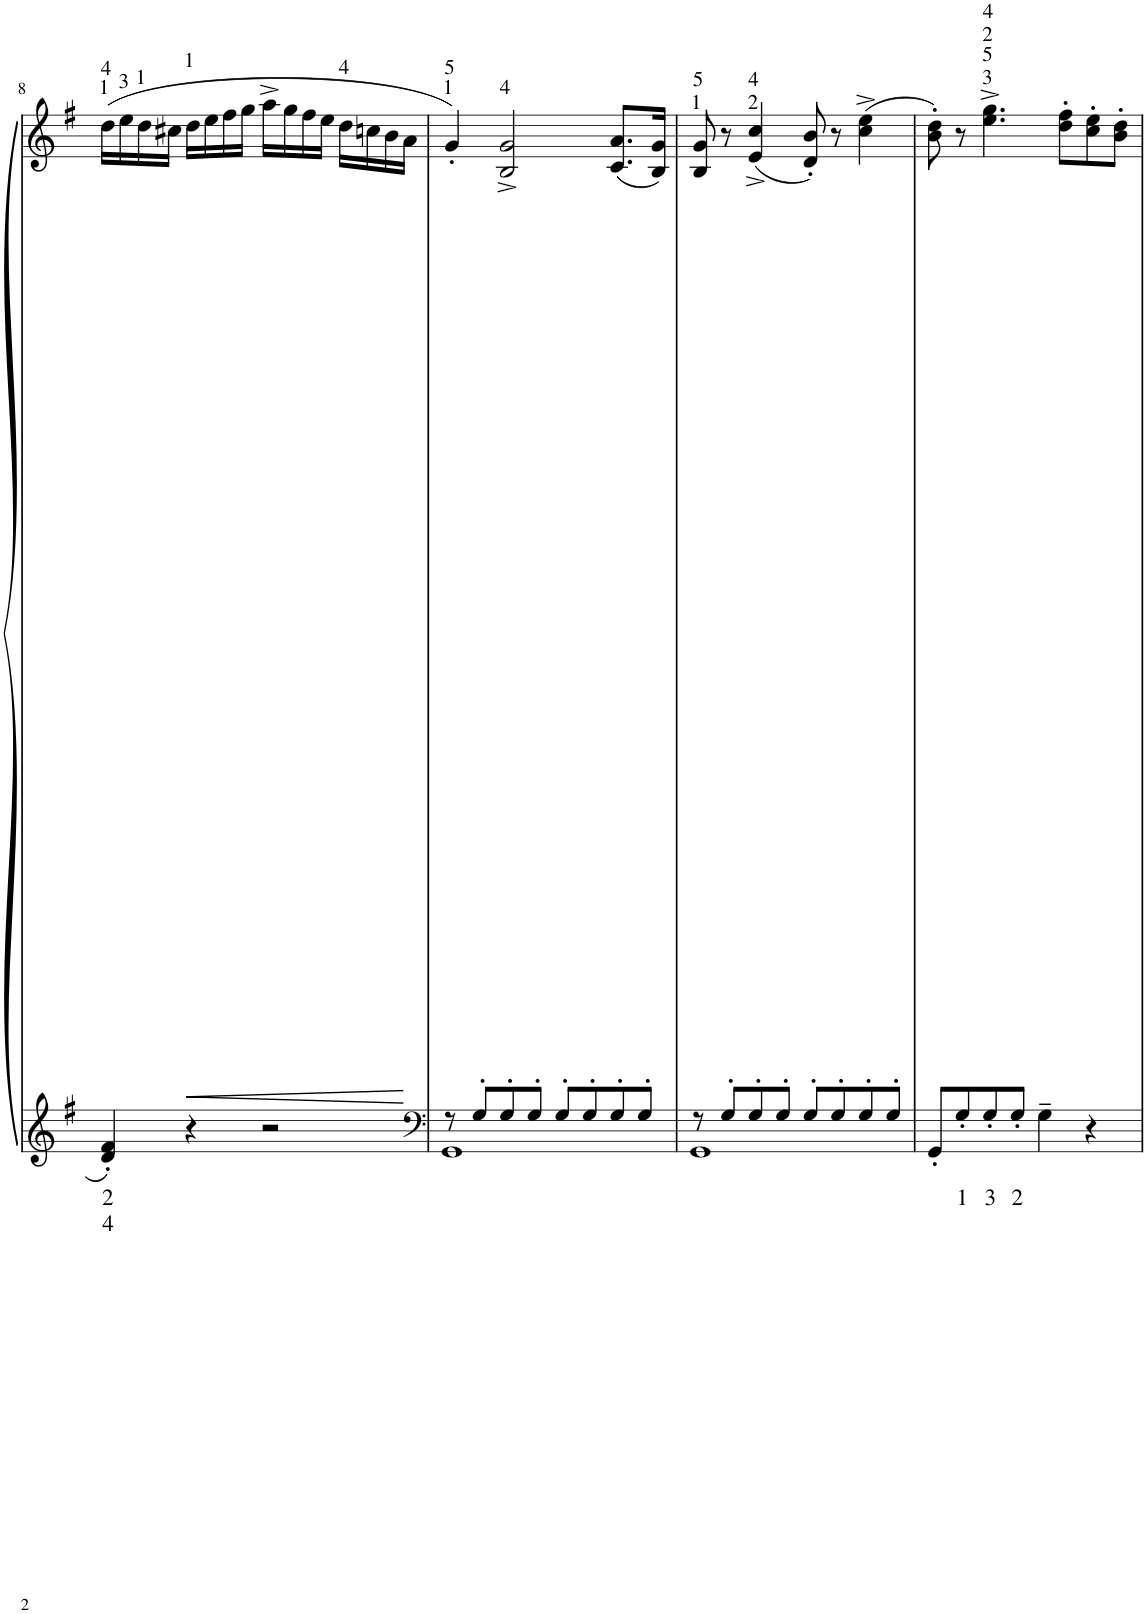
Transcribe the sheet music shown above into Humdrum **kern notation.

**kern	**text	**text	**kern	**dynam
*part1	*part1	*part1	*part1	*part1
*staff2	*staff2	*staff2	*staff1	*staff1/2
*I"Piano	*	*	*	*
*I'Pno	*	*	*	*
!!LO:PB:g=z
*clefG2	*	*	*clefG2	*
*k[f#]	*	*	*k[f#]	*
*M4/4	*	*	*M4/4	*
*met(c)	*	*	*met(c)	*
=8	=8	=8	=8	=8
!	!	!	!LO:TX:a:t=1	!
!	!	!	!LO:TX:a:t=4	!
!	!LO:LY:b	!LO:LY:b	!	!
4d/' 4f#/'	2	4	(16dd\LL	.
!	!	!	!LO:TX:a:t=3	!
.	.	.	16ee\	.
!	!	!	!LO:TX:a:t=1	!
.	.	.	16dd\	.
.	.	.	16cc#X\JJ	.
!	!	!	!LO:TX:a:t=1	!
!	!	!	!	!LO:HP:b
4r	.	.	16dd\LL	<
.	.	.	16ee\	.
.	.	.	16ff#\	.
.	.	.	16gg\JJ	.
2r	.	.	16aa^\LL	.
.	.	.	16gg\	.
.	.	.	16ff#\	.
.	.	.	16ee\JJ	.
!	!	!	!LO:TX:a:t=4	!
.	.	.	16dd\LL	.
.	.	.	16ccn\	.
.	.	.	16b\	.
.	.	.	16a\JJ	[
=9	=9	=9	=9	=9
*clefF4	*	*	*	*
*^	*	*	*	*
!	!	!	!	!LO:TX:a:t=1	!
!	!	!	!	!LO:TX:a:t=5	!
8r	1GG	.	.	4g'/)	.
8G'/L	.	.	.	.	.
!	!	!	!	!LO:TX:a:t=4	!
8G'/	.	.	.	2B/^ 2g/^	.
8G'/J	.	.	.	.	.
8G'/L	.	.	.	.	.
8G'/	.	.	.	.	.
8G'/	.	.	.	(8.c/ 8.a/L	.
8G'/J	.	.	.	.	.
.	.	.	.	16B/ 16g/Jk)	.
=10	=10	=10	=10	=10	=10
!	!	!	!	!LO:TX:a:t=5	!
!	!	!	!	!LO:TX:a:t=1	!
8r	1GG	.	.	8B/ 8g/	.
8G'/L	.	.	.	8r	.
!	!	!	!	!LO:TX:a:t=4	!
!	!	!	!	!LO:TX:a:t=2	!
8G'/	.	.	.	(4e/^ 4cc/^	.
8G'/J	.	.	.	.	.
8G'/L	.	.	.	8d/' 8b/')	.
8G'/	.	.	.	8r	.
8G'/	.	.	.	(4cc\^ 4ee\^	.
8G'/J	.	.	.	.	.
*v	*v	*	*	*	*
=11	=11	=11	=11	=11
8GG'/L	.	.	8b\' 8dd\')	.
!	!LO:LY:b	!	!	!
8G'/	1	.	8r	.
!	!	!	!LO:TX:a:t=5	!
!	!	!	!LO:TX:a:t=3	!
!	!	!	!LO:TX:a:t=4	!
!	!	!	!LO:TX:a:t=2	!
!	!LO:LY:b	!	!	!
8G'/	3	.	4.ee\^ 4.gg\^	.
!	!LO:LY:b	!	!	!
8G'/J	2	.	.	.
4G~\	.	.	.	.
.	.	.	8dd\' 8ff#\'L	.
4r	.	.	8cc\' 8ee\'	.
.	.	.	8b\' 8dd\'J	.
=	=	=	=	=
*-	*-	*-	*-	*-
